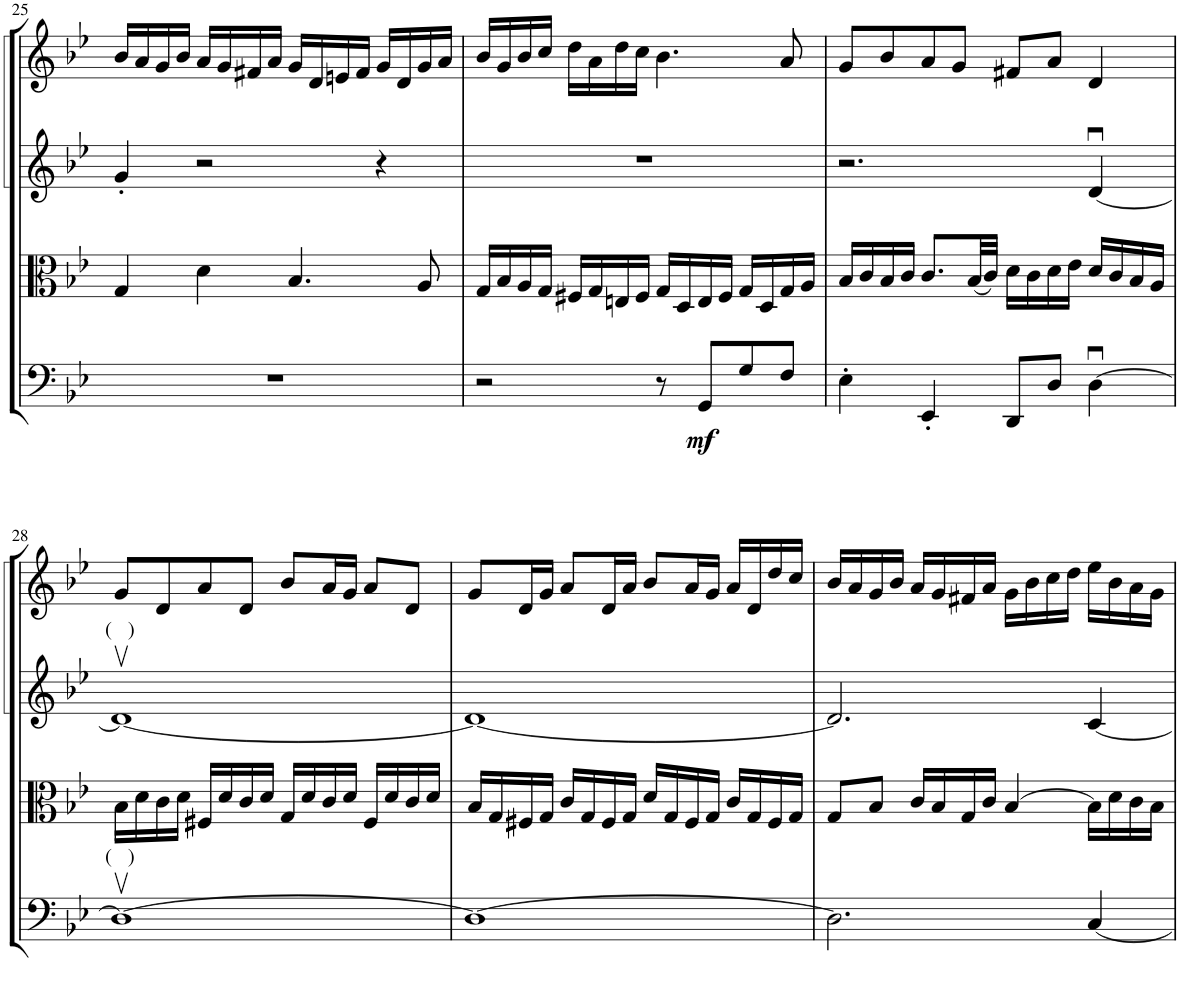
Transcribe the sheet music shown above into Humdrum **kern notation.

**kern	**dynam	**kern	**kern	**kern
*part4	*part4	*part3	*part2	*part1
*staff4	*staff4	*staff3	*staff2	*staff1
*I"Violoncello	*	*I"Viola	*I"Violin II	*I"Violin I
*I'Vc	*	*I'Vla	*I'Vln	*I'Vln
!!LO:PB:g=z
*clefF4	*	*clefC3	*clefG2	*clefG2
*k[b-e-]	*	*k[b-e-]	*k[b-e-]	*k[b-e-]
*M4/4	*	*M4/4	*M4/4	*M4/4
*met(c)	*	*met(c)	*met(c)	*met(c)
=25	=25	=25	=25	=25
1r	.	4G/	4g'/	16b-/LL
.	.	.	.	16a/
.	.	.	.	16g/
.	.	.	.	16b-/JJ
.	.	4d\	2r	16a/LL
.	.	.	.	16g/
.	.	.	.	16f#X/
.	.	.	.	16a/JJ
.	.	4.B-/	.	16g/LL
.	.	.	.	16d/
.	.	.	.	16en/
.	.	.	.	16f#/JJ
.	.	.	4r	16g/LL
.	.	.	.	16d/
.	.	8A/	.	16g/
.	.	.	.	16a/JJ
=26	=26	=26	=26	=26
2r	.	16G/LL	1r	16b-/LL
.	.	16B-/	.	16g/
.	.	16A/	.	16b-/
.	.	16G/JJ	.	16cc/JJ
.	.	16F#X/LL	.	16dd\LL
.	.	16G/	.	16a\
.	.	16En/	.	16dd\
.	.	16F#/JJ	.	16cc\JJ
8r	.	16G/LL	.	4.b-\
.	.	16D/	.	.
!	!LO:DY:b	!	!	!
8GG/L	mf	16E/	.	.
.	.	16F#/JJ	.	.
8G/	.	16G/LL	.	.
.	.	16D/	.	.
8F/J	.	16G/	.	8a/
.	.	16A/JJ	.	.
=27	=27	=27	=27	=27
4E-'\	.	16B-/LL	2.r	8g/L
.	.	16c/	.	.
.	.	16B-/	.	8b-/
.	.	16c/JJ	.	.
4EE-'/	.	8.c/L	.	8a/
.	.	.	.	8g/J
.	.	(32B-/LL	.	.
.	.	32c/JJJ)	.	.
8DD/L	.	16d\LL	.	8f#X/L
.	.	16c\	.	.
8D/J	.	16d\	.	8a/J
.	.	16e-\JJ	.	.
[4Du\	.	16d/LL	[4du/	4d/
.	.	16c/	.	.
.	.	16B-/	.	.
.	.	16A/JJ	.	.
!!LO:LB:g=z
=28	=28	=28	=28	=28
!	!	!	!LO:TX:a:t=(   )	!
!LO:TX:a:t=(   )	!	!	!	!
1Dv_	.	16B-\LL	1dv_	8g/L
.	.	16d\	.	.
.	.	16c\	.	8d/
.	.	16d\JJ	.	.
.	.	16F#X/LL	.	8a/
.	.	16d/	.	.
.	.	16c/	.	8d/J
.	.	16d/JJ	.	.
.	.	16G/LL	.	8b-/L
.	.	16d/	.	.
.	.	16c/	.	16a/L
.	.	16d/JJ	.	16g/JJ
.	.	16F#/LL	.	8a/L
.	.	16d/	.	.
.	.	16c/	.	8d/J
.	.	16d/JJ	.	.
=29	=29	=29	=29	=29
1D_	.	16B-/LL	1d_	8g/L
.	.	16G/	.	.
.	.	16F#X/	.	16d/L
.	.	16G/JJ	.	16g/JJ
.	.	16c/LL	.	8a/L
.	.	16G/	.	.
.	.	16F#/	.	16d/L
.	.	16G/JJ	.	16a/JJ
.	.	16d/LL	.	8b-/L
.	.	16G/	.	.
.	.	16F#/	.	16a/L
.	.	16G/JJ	.	16g/JJ
.	.	16c/LL	.	16a/LL
.	.	16G/	.	16d/
.	.	16F#/	.	16dd/
.	.	16G/JJ	.	16cc/JJ
=30	=30	=30	=30	=30
2.D\]	.	8G/L	2.d/]	16b-/LL
.	.	.	.	16a/
.	.	8B-/J	.	16g/
.	.	.	.	16b-/JJ
.	.	16c/LL	.	16a/LL
.	.	16B-/	.	16g/
.	.	16G/	.	16f#X/
.	.	16c/JJ	.	16a/JJ
.	.	[4B-/	.	16g\LL
.	.	.	.	16b-\
.	.	.	.	16cc\
.	.	.	.	16dd\JJ
[4C/	.	16B-\LL]	[4c/	16ee-\LL
.	.	16d\	.	16b-\
.	.	16c\	.	16a\
.	.	16B-\JJ	.	16g\JJ
=	=	=	=	=
*-	*-	*-	*-	*-
